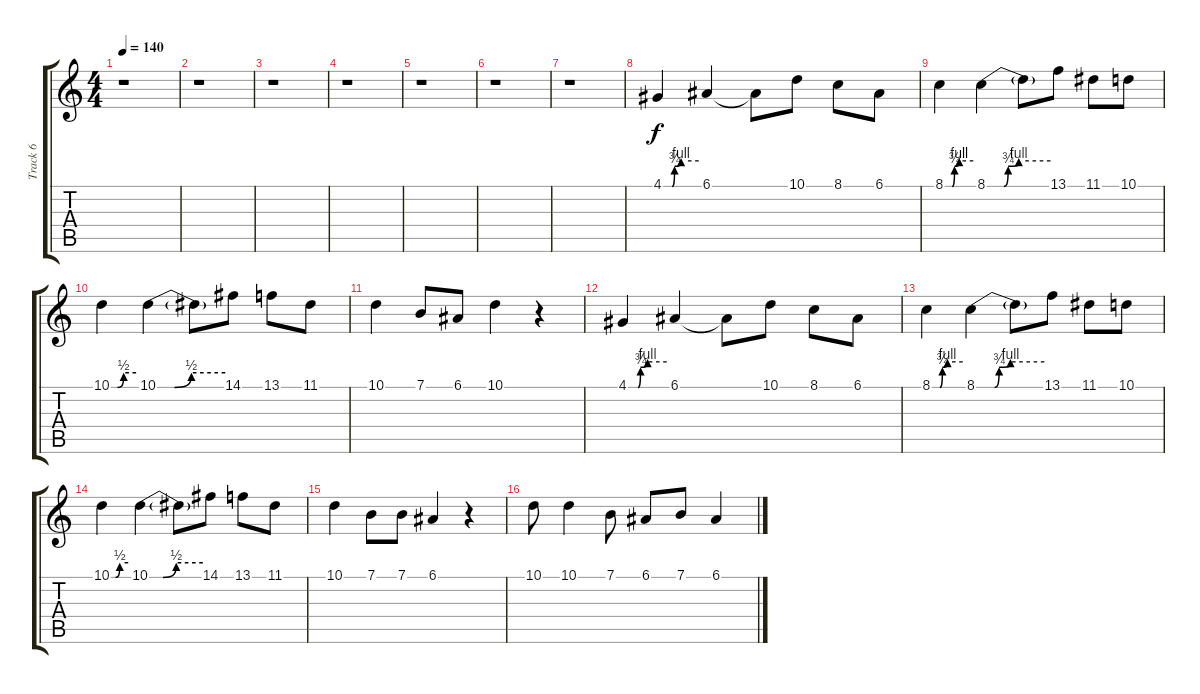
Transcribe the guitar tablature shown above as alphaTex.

\track ("Track 6" "Track 6") {instrument bagpipe}
\staff {score tabs}
\tuning (E4 B3 G3 D3 A2 E2) {hide}
\ts (4 4)
\tempo 140
\clef g2
\ks c
r.1{dy f} |
r.1 |
r.1 |
r.1 |
r.1 |
r.1 |
r.1 |
4.1{be (custom 0 0 15 0 19 3 30 4 60 4)}.4 6.1.4 6.1{t}.8 10.1.8 8.1.8 6.1.8 |
8.1{be (custom 0 0 15 0 20 3 30 4 60 4)}.4 8.1{be (custom 0 0 16 0 20 3 30 4 60 4)}.4 8.1{t}.8 13.1.8 11.1.8 10.1.8 |
10.1{be (custom 0 0 15 0 30 2 60 2)}.4 10.1{be (custom 0 0 15 0 30 2 60 2)}.4 10.1{t}.8 14.1.8 13.1.8 11.1.8 |
10.1.4 7.1.8 6.1.8 10.1.4 r.4 |
4.1{be (custom 0 0 15 0 19 3 30 4 60 4)}.4 6.1.4 6.1{t}.8 10.1.8 8.1.8 6.1.8 |
8.1{be (custom 0 0 15 0 20 3 30 4 60 4)}.4 8.1{be (custom 0 0 16 0 20 3 30 4 60 4)}.4 8.1{t}.8 13.1.8 11.1.8 10.1.8 |
10.1{be (custom 0 0 15 0 30 2 60 2)}.4 10.1{be (custom 0 0 15 0 30 2 60 2)}.4 10.1{t}.8 14.1.8 13.1.8 11.1.8 |
10.1.4 7.1.8 7.1.8 6.1.4 r.4 |
10.1.8 10.1.4 7.1.8 6.1.8 7.1.8 6.1.4
